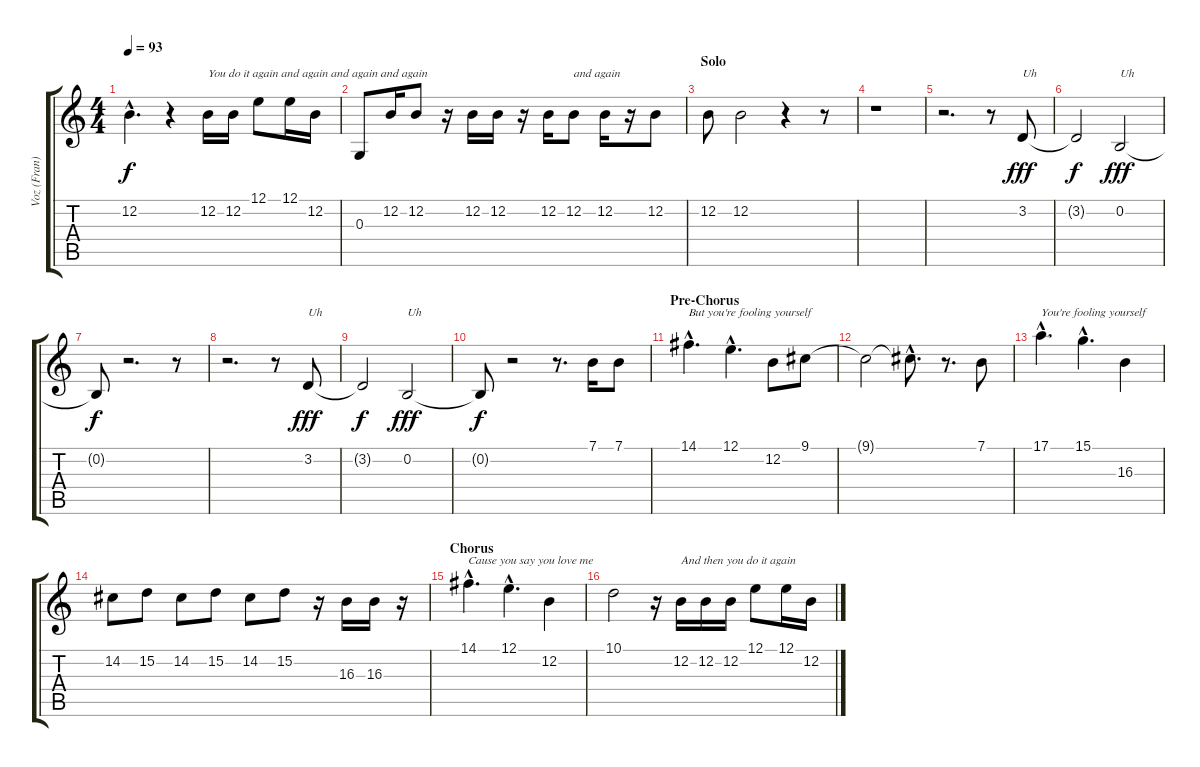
\track ("Voz (Fran)" "Voz (Fran)") {instrument tenorsax}
\staff {score tabs}
\tuning (E4 B3 G3 D3 A2 E2) {hide}
\ts (4 4)
\tempo 93
\clef g2
\ks c
12.2{hac t}.4{d dy f} r.4 12.2.16{txt "You do it again and again and again and again"} 12.2.16 12.1.8 12.1.16 12.2.16 |
0.3.8 12.2.16 12.2.8 r.16 12.2.16 12.2.16 r.16 12.2.16 12.2.8{txt "and again"} 12.2.16 r.16 12.2.8 |
\section ("" "Solo")
12.2.8 12.2.2 r.4 r.8 |
r.1 |
r.2{d} r.8 3.2.8{txt "Uh" dy fff} |
3.2{t}.2{dy f} 0.2.2{txt "Uh" dy fff} |
0.2{t}.8{dy f} r.2{d} r.8 |
r.2{d} r.8 3.2.8{txt "Uh" dy fff} |
3.2{t}.2{dy f} 0.2.2{txt "Uh" dy fff} |
0.2{t}.8{dy f} r.2 r.8{d} 7.1.16 7.1.8 |
\section ("" "Pre-Chorus")
14.1{hac}.4{d txt "But you're fooling yourself"} 12.1{hac}.4{d} 12.2.8 9.1.8 |
9.1{t}.2 9.1{hac t}.8{d} r.8{d} 7.1.8 |
17.1{hac}.4{d txt "You're fooling yourself"} 15.1{hac}.4{d} 16.3.4 |
14.2.8 15.2.8 14.2.8 15.2.8 14.2.8 15.2.8 r.16 16.3.16 16.3.16 r.16 |
\section ("" "Chorus")
14.1{hac}.4{d txt "Cause you say you love me"} 12.1{hac}.4{d} 12.2.4 |
10.1.2 r.16 12.2.16{txt "And then you do it again"} 12.2.16 12.2.16 12.1.8 12.1.16 12.2.16
